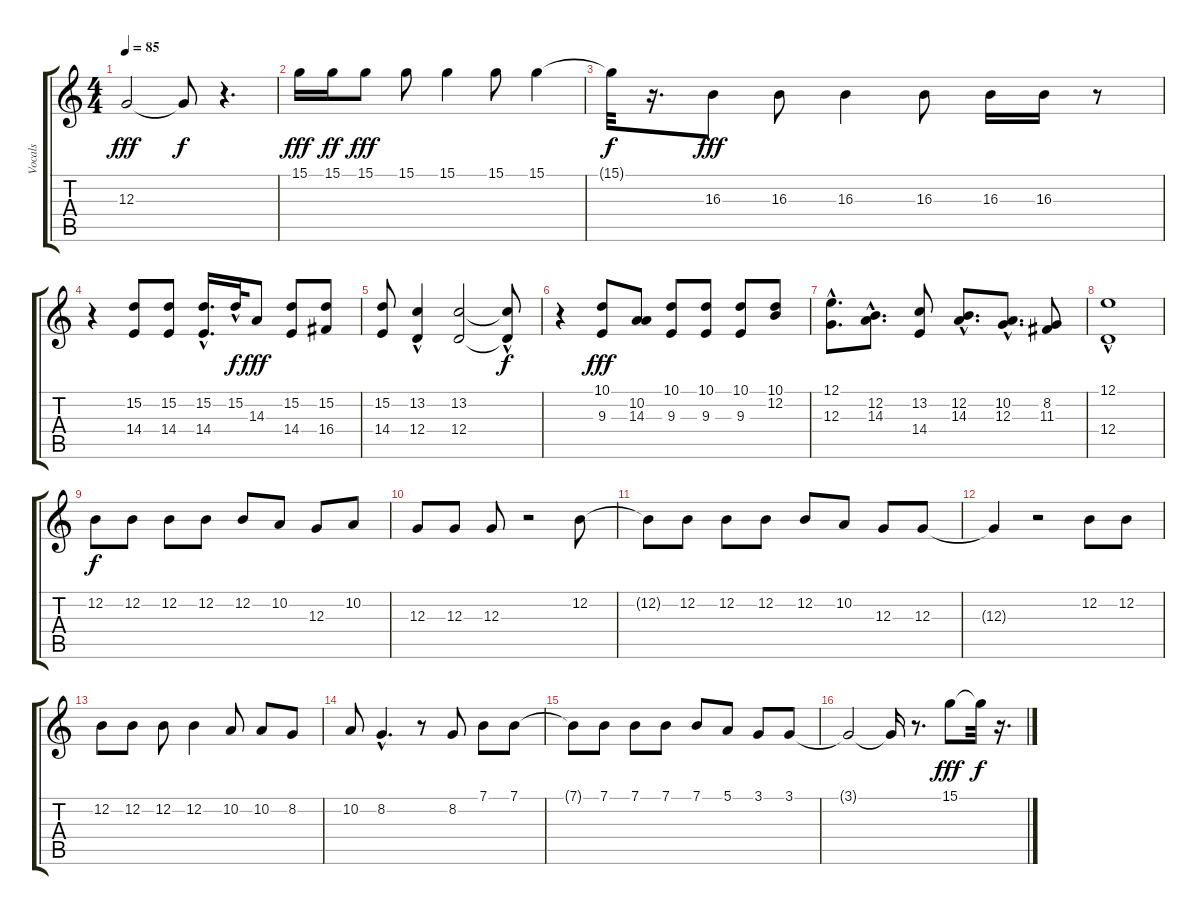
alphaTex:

\track ("Vocals" "Vocals") {instrument harmonica}
\staff {score tabs}
\tuning (E4 B3 G3 D3 A2 E2) {hide}
\ts (4 4)
\tempo 85
\clef g2
\ks c
12.3.2{dy fff} 12.3{t}.8{dy f} r.4{d} |
15.1.16{dy fff} 15.1.16{dy ff} 15.1.8{dy fff} 15.1.8 15.1.4 15.1.8 15.1.4 |
15.1{t}.32{dy f} r.16{d} 16.3.8{dy fff} 16.3.8 16.3.4 16.3.8 16.3.16 16.3.16 r.8 |
r.4 (15.2 14.4).8 (15.2 14.4).8 (15.2{hac} 14.4{hac}).16{d} 15.2{hac}.32{dy f} 14.3.8{dy fff} (15.2 14.4).8 (15.2 16.4).8 |
(15.2 14.4).8 (13.2{hac} 12.4).4 (13.2 12.4).2 (13.2{hac t} 12.4{t}).8{dy f} |
r.4 (10.1 9.3).8{dy fff} (10.2 14.3).8 (10.1 9.3).8 (10.1 9.3).8 (10.1 9.3).8 (10.1 12.2).8 |
(12.1{hac} 12.3{hac}).8{d} (12.2{hac} 14.3{hac}).8{d} (13.2 14.4).8 (12.2{hac} 14.3{hac}).8{d} (10.2{hac} 12.3{hac}).8{d} (8.2 11.3).8 |
(12.1 12.4{hac}).1 |
12.2.8{dy f} 12.2.8 12.2.8 12.2.8 12.2.8 10.2.8 12.3.8 10.2.8 |
12.3.8 12.3.8 12.3.8 r.2 12.2.8 |
12.2{t}.8 12.2.8 12.2.8 12.2.8 12.2.8 10.2.8 12.3.8 12.3.8 |
12.3{t}.4 r.2 12.2.8 12.2.8 |
12.2.8 12.2.8 12.2.8 12.2.4 10.2.8 10.2.8 8.2.8 |
10.2.8 8.2{hac}.4{d} r.8 8.2.8 7.1.8 7.1.8 |
7.1{t}.8 7.1.8 7.1.8 7.1.8 7.1.8 5.1.8 3.1.8 3.1.8 |
3.1{t}.2 3.1{t}.16 r.8{d} 15.1.8{dy fff} 15.1{t}.32{dy f} r.16{d}
